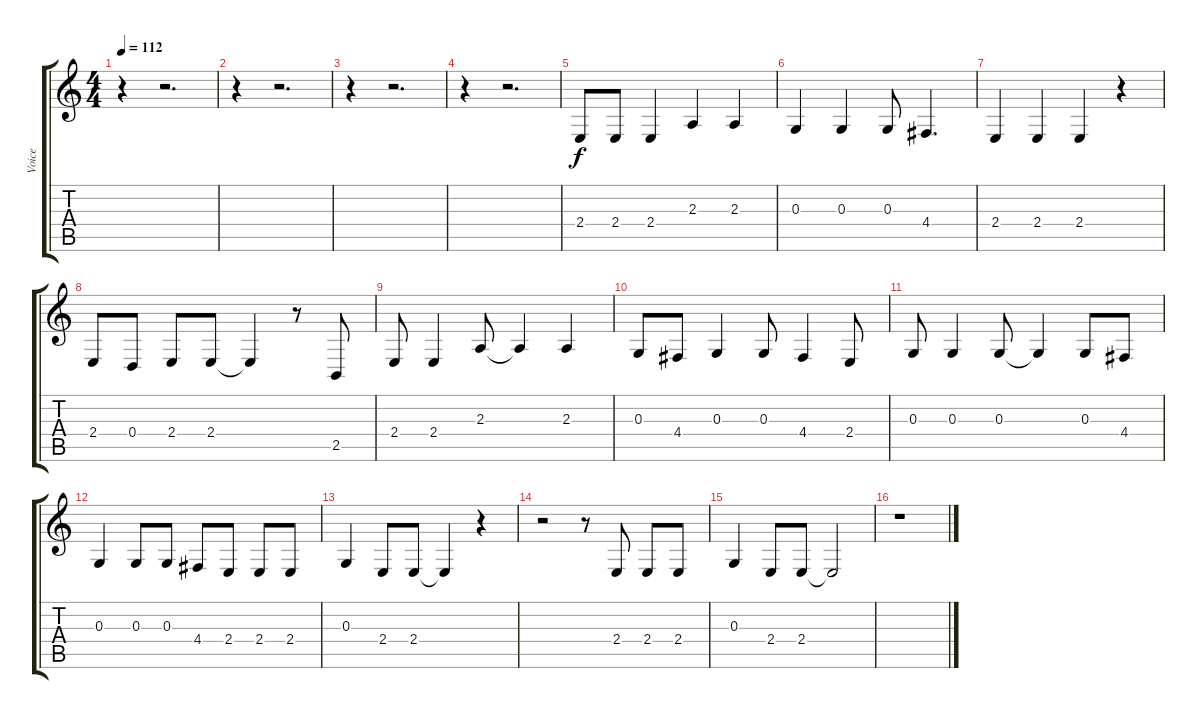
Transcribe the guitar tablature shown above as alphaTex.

\track ("Voice" "Voice") {instrument lead6voice}
\staff {score tabs}
\tuning (E4 B3 G3 D3 A2 E2) {hide}
\ts (4 4)
\tempo 112
\clef g2
\ks c
r.4{dy f instrument lead6voice} r.2{d} |
r.4 r.2{d} |
r.4 r.2{d} |
r.4 r.2{d} |
2.4.8 2.4.8 2.4.4 2.3.4 2.3.4 |
0.3.4 0.3.4 0.3.8 4.4.4{d} |
2.4.4 2.4.4 2.4.4 r.4 |
2.4.8 0.4.8 2.4.8 2.4.8 2.4{t}.4 r.8 2.5.8 |
2.4.8 2.4.4 2.3.8 2.3{t}.4 2.3.4 |
0.3.8 4.4.8 0.3.4 0.3.8 4.4.4 2.4.8 |
0.3.8 0.3.4 0.3.8 0.3{t}.4 0.3.8 4.4.8 |
0.3.4 0.3.8 0.3.8 4.4.8 2.4.8 2.4.8 2.4.8 |
0.3.4 2.4.8 2.4.8 2.4{t}.4 r.4 |
r.2 r.8 2.4.8 2.4.8 2.4.8 |
0.3.4 2.4.8 2.4.8 2.4{t}.2 |
r.1
